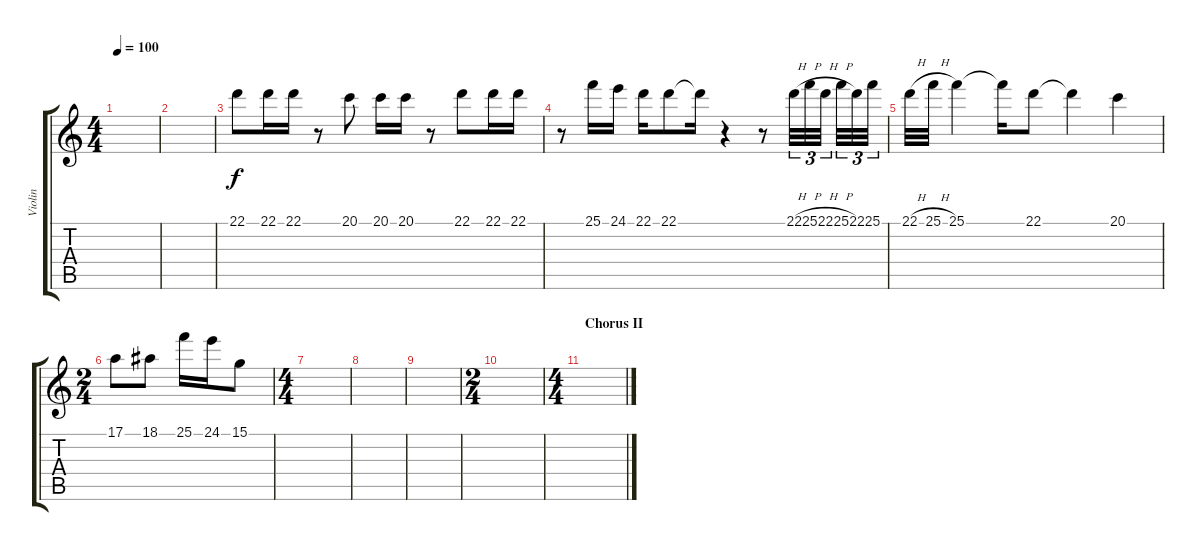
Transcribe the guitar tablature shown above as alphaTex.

\track ("Violin" "Violin") {instrument stringensemble1}
\staff {score tabs}
\tuning (E4 B3 G3 D3 A2 E2) {hide}
\ts (4 4)
\tempo 100
\clef g2
\ks c
|
|
22.1.8 22.1.16 22.1.16 r.8 20.1.8 20.1.16 20.1.16 r.8 22.1.8 22.1.16 22.1.16 |
r.8 25.1.16 24.1.16 22.1.16 22.1.8 22.1{t}.16 r.4 r.8 22.1{h}.32{tu (3 2)} 25.1{h}.32{tu (3 2)} 22.1{h}.32{tu (3 2)} 25.1{h}.32{tu (3 2)} 22.1.32{tu (3 2)} 25.1.32{tu (3 2)} |
22.1{h}.32 25.1{h}.32 25.1.4 25.1{t}.16 22.1.8 22.1{t}.4 20.1.4 |
\ts (2 4)
17.1.8 18.1.8 25.1.16 24.1.16 15.1.8 |
\ts (4 4)
|
|
|
\ts (2 4)
|
\ts (4 4)
\section ("" "Chorus II")
